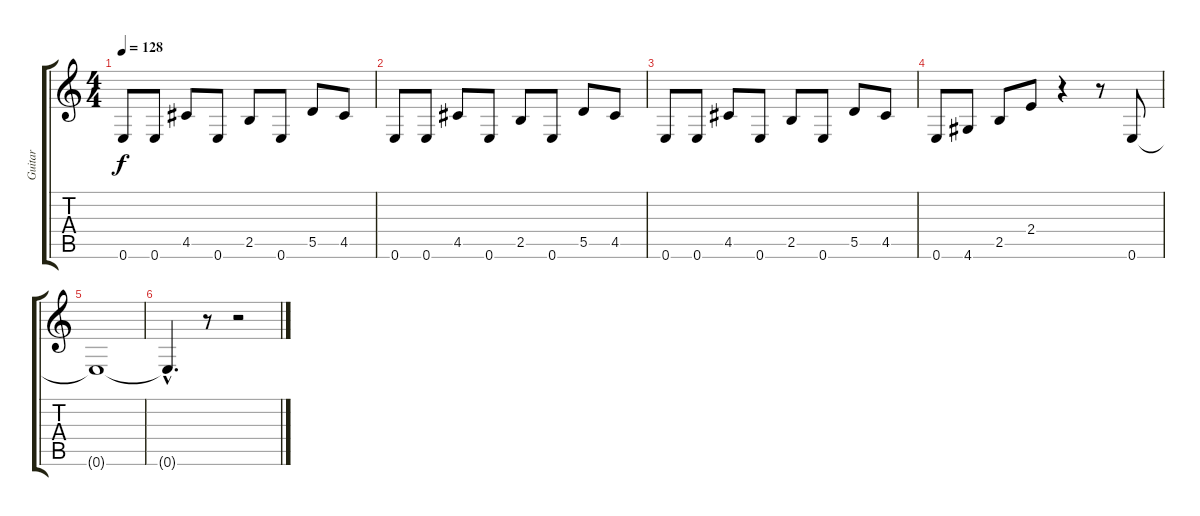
\track ("Guitar" "Guitar") {instrument electricguitarmuted}
\staff {score tabs}
\tuning (E4 B3 G3 D3 A2 E2) {hide}
\ts (4 4)
\tempo 128
\clef g2
\ks c
0.6.8{dy f} 0.6.8 4.5.8 0.6.8 2.5.8 0.6.8 5.5.8 4.5.8 |
0.6.8 0.6.8 4.5.8 0.6.8 2.5.8 0.6.8 5.5.8 4.5.8 |
0.6.8 0.6.8 4.5.8 0.6.8 2.5.8 0.6.8 5.5.8 4.5.8 |
0.6.8 4.6.8 2.5.8 2.4.8 r.4 r.8 0.6.8 |
0.6{t}.1 |
0.6{hac t}.4{d} r.8 r.2
